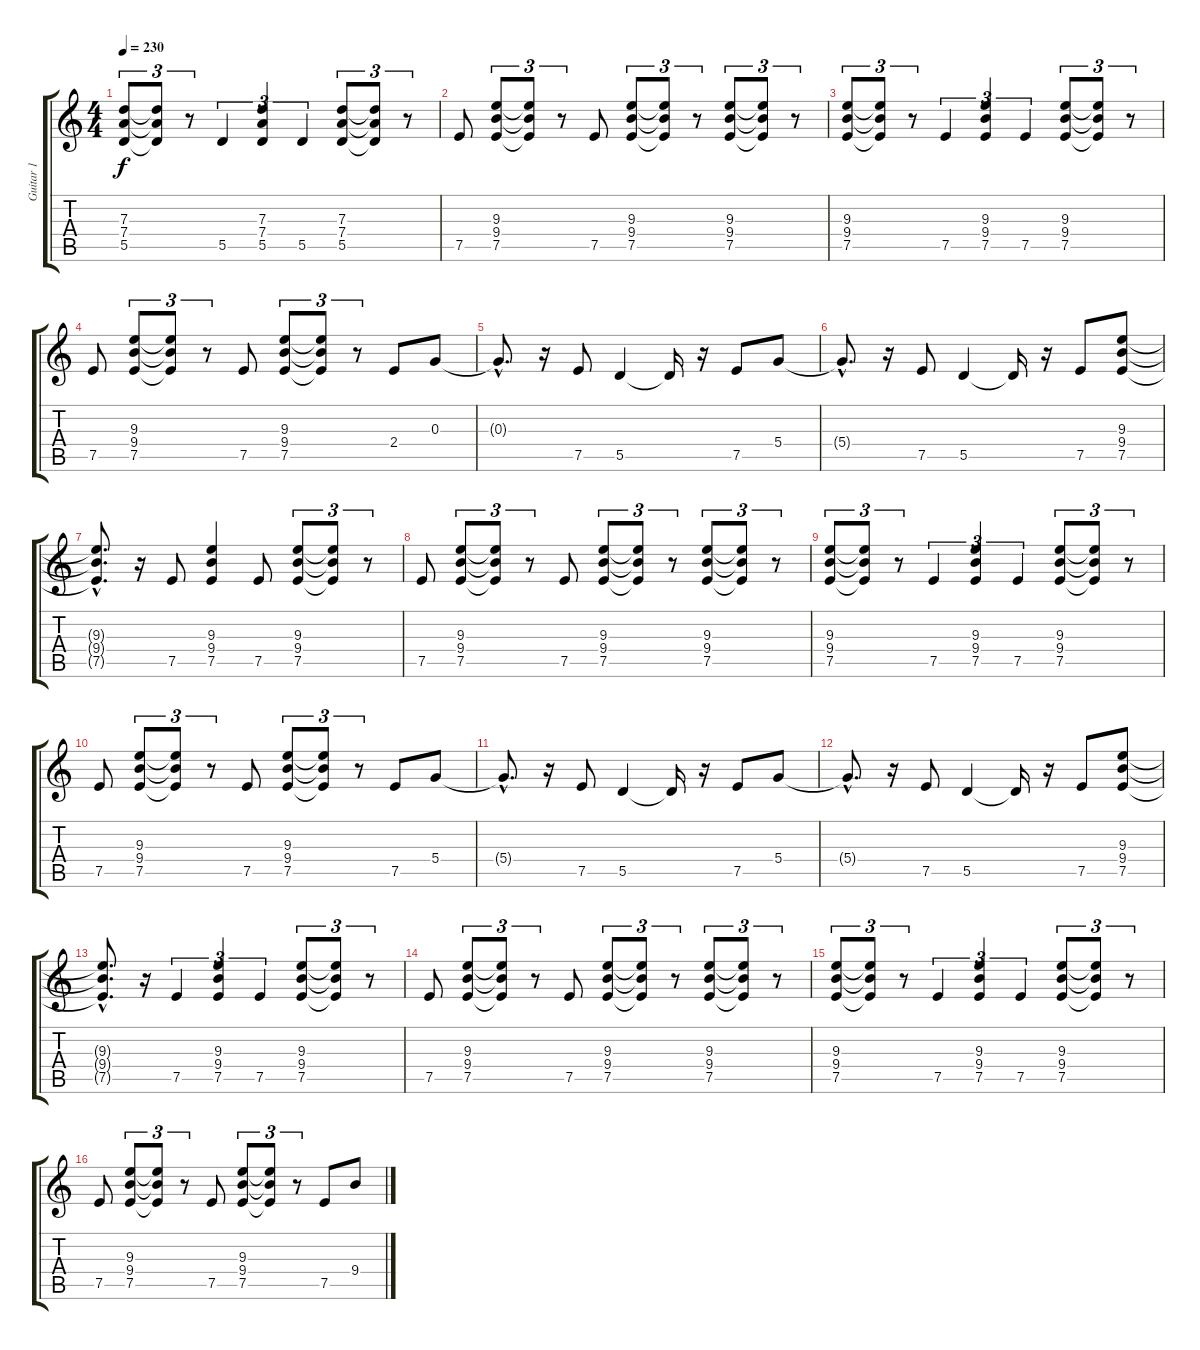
\track ("Guitar 1" "Guitar 1") {instrument overdrivenguitar}
\staff {score tabs}
\tuning (E4 B3 G3 D3 A2 E2) {hide}
\ts (4 4)
\tempo 230
\clef g2
\ks c
(7.3 7.4 5.5).8{tu (3 2) dy f} (7.3{t} 7.4{t} 5.5{t}).8{tu (3 2)} r.8{tu (3 2)} 5.5.4{tu (3 2)} (7.3 7.4 5.5).4{tu (3 2)} 5.5.4{tu (3 2)} (7.3 7.4 5.5).8{tu (3 2)} (7.3{t} 7.4{t} 5.5{t}).8{tu (3 2)} r.8{tu (3 2)} |
7.5.8 (9.3 9.4 7.5).8{tu (3 2)} (9.3{t} 9.4{t} 7.5{t}).8{tu (3 2)} r.8{tu (3 2)} 7.5.8 (9.3 9.4 7.5).8{tu (3 2)} (9.3{t} 9.4{t} 7.5{t}).8{tu (3 2)} r.8{tu (3 2)} (9.3 9.4 7.5).8{tu (3 2)} (9.3{t} 9.4{t} 7.5{t}).8{tu (3 2)} r.8{tu (3 2)} |
(9.3 9.4 7.5).8{tu (3 2)} (9.3{t} 9.4{t} 7.5{t}).8{tu (3 2)} r.8{tu (3 2)} 7.5.4{tu (3 2)} (9.3 9.4 7.5).4{tu (3 2)} 7.5.4{tu (3 2)} (9.3 9.4 7.5).8{tu (3 2)} (9.3{t} 9.4{t} 7.5{t}).8{tu (3 2)} r.8{tu (3 2)} |
7.5.8 (9.3 9.4 7.5).8{tu (3 2)} (9.3{t} 9.4{t} 7.5{t}).8{tu (3 2)} r.8{tu (3 2)} 7.5.8 (9.3 9.4 7.5).8{tu (3 2)} (9.3{t} 9.4{t} 7.5{t}).8{tu (3 2)} r.8{tu (3 2)} 2.4.8 0.3.8 |
0.3{hac t}.8{d} r.16 7.5.8 5.5.4 5.5{t}.16 r.16 7.5.8 5.4.8 |
5.4{hac t}.8{d} r.16 7.5.8 5.5.4 5.5{t}.16 r.16 7.5.8 (9.3 9.4 7.5).8 |
(9.3{hac t} 9.4{hac t} 7.5{hac t}).8{d} r.16 7.5.8 (9.3 9.4 7.5).4 7.5.8 (9.3 9.4 7.5).8{tu (3 2)} (9.3{t} 9.4{t} 7.5{t}).8{tu (3 2)} r.8{tu (3 2)} |
7.5.8 (9.3 9.4 7.5).8{tu (3 2)} (9.3{t} 9.4{t} 7.5{t}).8{tu (3 2)} r.8{tu (3 2)} 7.5.8 (9.3 9.4 7.5).8{tu (3 2)} (9.3{t} 9.4{t} 7.5{t}).8{tu (3 2)} r.8{tu (3 2)} (9.3 9.4 7.5).8{tu (3 2)} (9.3{t} 9.4{t} 7.5{t}).8{tu (3 2)} r.8{tu (3 2)} |
(9.3 9.4 7.5).8{tu (3 2)} (9.3{t} 9.4{t} 7.5{t}).8{tu (3 2)} r.8{tu (3 2)} 7.5.4{tu (3 2)} (9.3 9.4 7.5).4{tu (3 2)} 7.5.4{tu (3 2)} (9.3 9.4 7.5).8{tu (3 2)} (9.3{t} 9.4{t} 7.5{t}).8{tu (3 2)} r.8{tu (3 2)} |
7.5.8 (9.3 9.4 7.5).8{tu (3 2)} (9.3{t} 9.4{t} 7.5{t}).8{tu (3 2)} r.8{tu (3 2)} 7.5.8 (9.3 9.4 7.5).8{tu (3 2)} (9.3{t} 9.4{t} 7.5{t}).8{tu (3 2)} r.8{tu (3 2)} 7.5.8 5.4.8 |
5.4{hac t}.8{d} r.16 7.5.8 5.5.4 5.5{t}.16 r.16 7.5.8 5.4.8 |
5.4{hac t}.8{d} r.16 7.5.8 5.5.4 5.5{t}.16 r.16 7.5.8 (9.3 9.4 7.5).8 |
(9.3{hac t} 9.4{hac t} 7.5{hac t}).8{d} r.16 7.5.4{tu (3 2)} (9.3 9.4 7.5).4{tu (3 2)} 7.5.4{tu (3 2)} (9.3 9.4 7.5).8{tu (3 2)} (9.3{t} 9.4{t} 7.5{t}).8{tu (3 2)} r.8{tu (3 2)} |
7.5.8 (9.3 9.4 7.5).8{tu (3 2)} (9.3{t} 9.4{t} 7.5{t}).8{tu (3 2)} r.8{tu (3 2)} 7.5.8 (9.3 9.4 7.5).8{tu (3 2)} (9.3{t} 9.4{t} 7.5{t}).8{tu (3 2)} r.8{tu (3 2)} (9.3 9.4 7.5).8{tu (3 2)} (9.3{t} 9.4{t} 7.5{t}).8{tu (3 2)} r.8{tu (3 2)} |
(9.3 9.4 7.5).8{tu (3 2)} (9.3{t} 9.4{t} 7.5{t}).8{tu (3 2)} r.8{tu (3 2)} 7.5.4{tu (3 2)} (9.3 9.4 7.5).4{tu (3 2)} 7.5.4{tu (3 2)} (9.3 9.4 7.5).8{tu (3 2)} (9.3{t} 9.4{t} 7.5{t}).8{tu (3 2)} r.8{tu (3 2)} |
7.5.8 (9.3 9.4 7.5).8{tu (3 2)} (9.3{t} 9.4{t} 7.5{t}).8{tu (3 2)} r.8{tu (3 2)} 7.5.8 (9.3 9.4 7.5).8{tu (3 2)} (9.3{t} 9.4{t} 7.5{t}).8{tu (3 2)} r.8{tu (3 2)} 7.5.8 9.4.8
